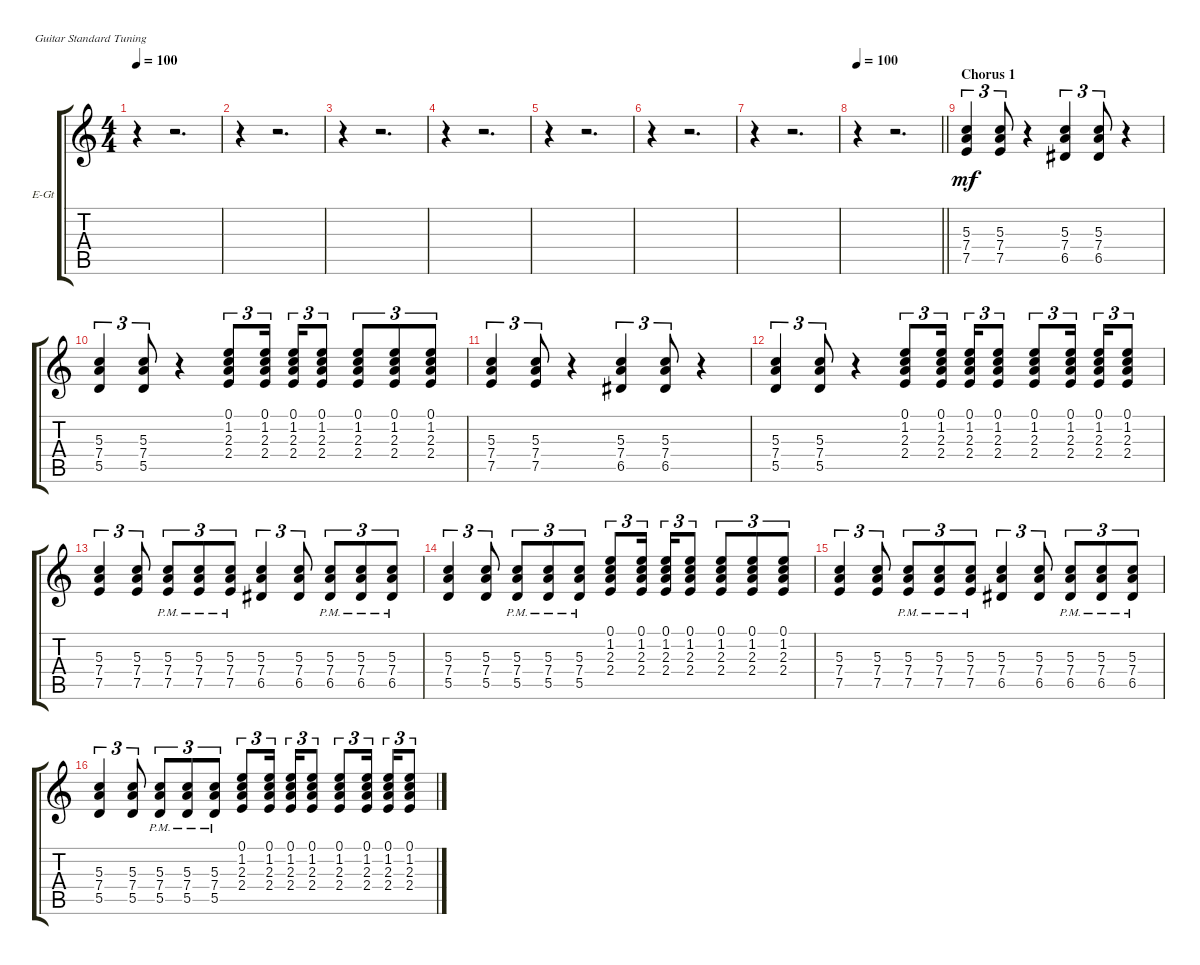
\bracketExtendMode groupsimilarinstruments
\firstSystemTrackNameOrientation horizontal
\otherSystemsTrackNameOrientation horizontal
\track ("guitar drive (Rodion Kravkl)" "E-Gt") {instrument electricguitarjazz}
\staff {score tabs}
\tuning (E4 B3 G3 D3 A2 E2)
\ts (4 4)
\tempo 100
\clef g2
\ks aminor
r.4{dy mf} r.2{d} |
r.4 r.2{d} |
r.4 r.2{d} |
r.4 r.2{d} |
r.4 r.2{d} |
r.4 r.2{d} |
r.4 r.2{d} |
\tempo 100
\barLineRight lightlight
r.4 r.2{d} |
\section ("" "Chorus 1")
(7.5 7.4 5.3).4{tu (3 2)} (7.5 7.4 5.3).8{tu (3 2)} r.4 (6.5 7.4 5.3).4{tu (3 2)} (6.5 7.4 5.3).8{tu (3 2)} r.4 |
(5.5 7.4 5.3).4{tu (3 2)} (5.5 7.4 5.3).8{tu (3 2)} r.4 (2.4 2.3 1.2 0.1).8{tu (3 2)} (2.4 2.3 1.2 0.1).16{tu (3 2)} (2.4 2.3 1.2 0.1).16{tu (3 2)} (2.4 2.3 1.2 0.1).8{tu (3 2)} (2.4 2.3 1.2 0.1).8{tu (3 2)} (2.4 2.3 1.2 0.1).8{tu (3 2)} (2.4 2.3 1.2 0.1).8{tu (3 2)} |
(7.5 7.4 5.3).4{tu (3 2)} (7.5 7.4 5.3).8{tu (3 2)} r.4 (6.5 7.4 5.3).4{tu (3 2)} (6.5 7.4 5.3).8{tu (3 2)} r.4 |
(5.5 7.4 5.3).4{tu (3 2)} (5.5 7.4 5.3).8{tu (3 2)} r.4 (2.4 2.3 1.2 0.1).8{tu (3 2)} (2.4 2.3 1.2 0.1).16{tu (3 2)} (2.4 2.3 1.2 0.1).16{tu (3 2)} (0.1 1.2 2.3 2.4).8{tu (3 2)} (2.4 2.3 1.2 0.1).8{tu (3 2)} (2.4 2.3 1.2 0.1).16{tu (3 2)} (2.4 2.3 1.2 0.1).16{tu (3 2)} (0.1 1.2 2.3 2.4).8{tu (3 2)} |
(7.5 7.4 5.3).4{tu (3 2)} (7.5 7.4 5.3).8{tu (3 2)} (7.5{pm} 7.4{pm} 5.3{pm}).8{tu (3 2)} (7.5{pm} 7.4{pm} 5.3{pm}).8{tu (3 2)} (7.5{pm} 7.4{pm} 5.3{pm}).8{tu (3 2)} (6.5 7.4 5.3).4{tu (3 2)} (6.5 7.4 5.3).8{tu (3 2)} (6.5{pm} 7.4{pm} 5.3{pm}).8{tu (3 2)} (6.5{pm} 7.4{pm} 5.3{pm}).8{tu (3 2)} (6.5{pm} 7.4{pm} 5.3{pm}).8{tu (3 2)} |
(5.5 7.4 5.3).4{tu (3 2)} (5.5 7.4 5.3).8{tu (3 2)} (5.5{pm} 7.4{pm} 5.3{pm}).8{tu (3 2)} (5.5{pm} 7.4{pm} 5.3{pm}).8{tu (3 2)} (5.5{pm} 7.4{pm} 5.3{pm}).8{tu (3 2)} (2.4 2.3 1.2 0.1).8{tu (3 2)} (2.4 2.3 1.2 0.1).16{tu (3 2)} (2.4 2.3 1.2 0.1).16{tu (3 2)} (2.4 2.3 1.2 0.1).8{tu (3 2)} (2.4 2.3 1.2 0.1).8{tu (3 2)} (2.4 2.3 1.2 0.1).8{tu (3 2)} (2.4 2.3 1.2 0.1).8{tu (3 2)} |
(7.5 7.4 5.3).4{tu (3 2)} (7.5 7.4 5.3).8{tu (3 2)} (7.5{pm} 7.4{pm} 5.3{pm}).8{tu (3 2)} (7.5{pm} 7.4{pm} 5.3{pm}).8{tu (3 2)} (7.5{pm} 7.4{pm} 5.3{pm}).8{tu (3 2)} (6.5 7.4 5.3).4{tu (3 2)} (6.5 7.4 5.3).8{tu (3 2)} (6.5{pm} 7.4{pm} 5.3{pm}).8{tu (3 2)} (6.5{pm} 7.4{pm} 5.3{pm}).8{tu (3 2)} (6.5{pm} 7.4{pm} 5.3{pm}).8{tu (3 2)} |
(5.5 7.4 5.3).4{tu (3 2)} (5.5 7.4 5.3).8{tu (3 2)} (5.5{pm} 7.4{pm} 5.3{pm}).8{tu (3 2)} (5.5{pm} 7.4{pm} 5.3{pm}).8{tu (3 2)} (5.5{pm} 7.4{pm} 5.3{pm}).8{tu (3 2)} (2.4 2.3 1.2 0.1).8{tu (3 2)} (2.4 2.3 1.2 0.1).16{tu (3 2)} (2.4 2.3 1.2 0.1).16{tu (3 2)} (2.4 2.3 1.2 0.1).8{tu (3 2)} (2.4 2.3 1.2 0.1).8{tu (3 2)} (2.4 2.3 1.2 0.1).16{tu (3 2)} (2.4 2.3 1.2 0.1).16{tu (3 2)} (2.4 2.3 1.2 0.1).8{tu (3 2)}
